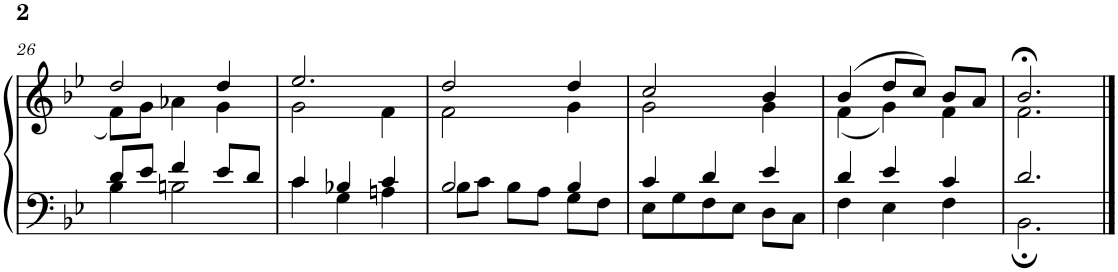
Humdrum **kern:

**kern	**kern
*part1	*part1
*staff2	*staff1
*I"S,A	*
!!LO:PB:g=z
*clefF4	*clefG2
*k[b-e-]	*k[b-e-]
*M3/4	*M3/4
=26	=26
*^	*^
8d/L	4B-\	2dd/	8f\L
8e-/J	.	.	8g\J
4f/	2Bn\	.	4a-X\
8e-/L	.	4dd/	4g\
8d/J	.	.	.
=27	=27	=27	=27
4c/	4c\	2.ee-/	2g\
4B-X/	4G\	.	.
4c/	4An\	.	4f\
=28	=28	=28	=28
2B-/	8B-\L	2dd/	2f\
.	8c\J	.	.
.	8B-\L	.	.
.	8A\J	.	.
4B-/	8G\L	4dd/	4g\
.	8F\J	.	.
=29	=29	=29	=29
4c/	8E-\L	2cc/	2g\
.	8G\	.	.
4d/	8F\	.	.
.	8E-\J	.	.
4e-/	8D\L	4b-/	4g\
.	8C\J	.	.
=30	=30	=30	=30
4d/	4F\	(>4b-/	(<4f\
4e-/	4E-\	8dd/L	4g\)
.	.	8cc/J)	.
4c/	4F\	8b-/L	4f\
.	.	8a/J	.
=31	=31	=31	=31
2.d/	2.BB-;\	2.b-;</	2.f\
*v	*v	*	*
*	*v	*v
==	==
*-	*-
